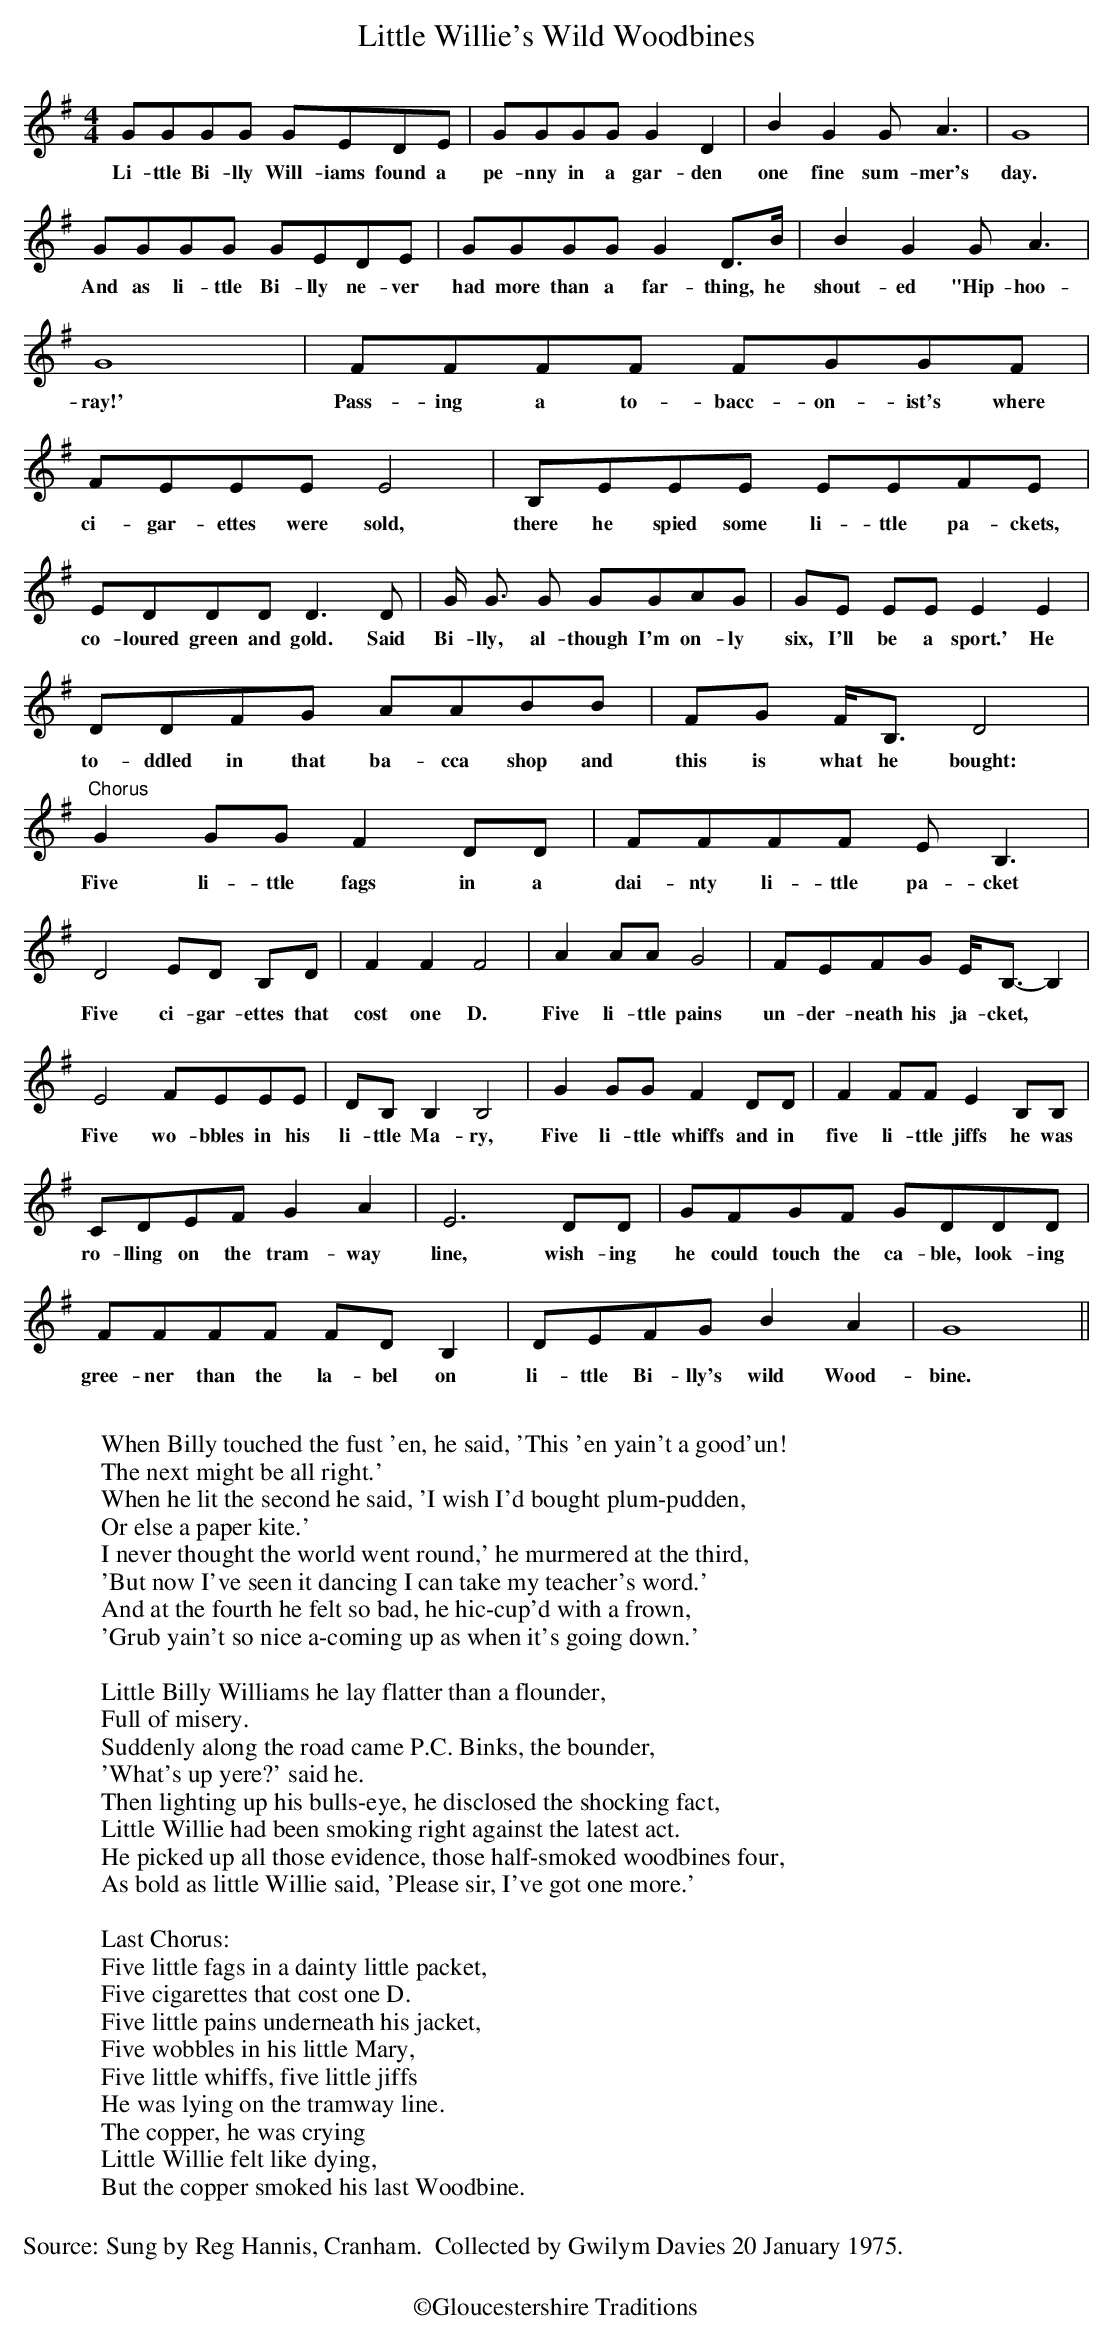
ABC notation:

X:1
T:Little Willie's Wild Woodbines
M:4/4
L:1/4
K:G
G/G/G/G/ G/E/D/E/|G/G/G/G/GD|BGG<A|G4|
w:Li-ttle Bi-lly Will-iams found a pe-nny in a gar-den one fine sum-mer's day.
G/G/G/G/ G/E/D/E/|G/G/G/G/GD/>B/|BGG<A|
w:And as li-ttle Bi-lly ne-ver had more than a far-thing, he shout-ed "Hip-hoo-
G4|F/F/F/F/ F/G/G/F/|F/E/E/E/E2|B,/E/E/E/ E/E/F/E/|
w:ray!' Pass-ing a to-bacc-on-ist's where ci-gar-ettes were sold, there he spied some li-ttle pa-ckets,
E/D/D/D/ D>D|G/< G/ G/ G/G/A/G/|G/E/ E/E/ EE|
w:co-loured green and gold. Said Bi-lly, al-though I'm on-ly six, I'll be a sport.' He
D/D/F/G/ A/A/B/B/|F/G/ F/<B,/D2|"Chorus"G G/G/ F D/D/|F/F/F/F/ E<B,|
w: to-ddled in that ba-cca shop and this is what he bought:  Five li-ttle fags in a dai-nty li-ttle pa-cket
D2E/D/ B,/D/|FFF2|AA/A/G2|F/E/F/G/ E/<B,/-B,|
w:Five ci-gar-ettes that cost one D. Five li-ttle pains un-der-neath his ja-cket,
E2F/E/E/E/|D/B,/ B,B,2|G G/G/ FD/D/|F F/F/E B,/B,/|
w:Five wo-bbles in his li-ttle Ma-ry, Five li-ttle whiffs and in five li-ttle jiffs he was
C/D/E/F/ GA|E3D/D/|G/F/G/F/ G/D/D/D/|
w:ro-lling on the tram-way line, wish-ing he could touch the ca-ble, look-ing
F/F/F/F/ F/D/B,|D/E/F/G/B A|G4||
w: gree-ner than the la-bel on li-ttle Bi-lly's wild Wood-bine.
W:
W:When Billy touched the fust 'en, he said, 'This 'en yain't a good'un!
W:The next might be all right.'
W:When he lit the second he said, 'I wish I'd bought plum-pudden,
W:Or else a paper kite.'
W:I never thought the world went round,' he murmered at the third,
W:'But now I've seen it dancing I can take my teacher's word.'
W:And at the fourth he felt so bad, he hic-cup'd with a frown,
W:'Grub yain't so nice a-coming up as when it's going down.'
W:
W:Little Billy Williams he lay flatter than a flounder,
W:Full of misery.
W:Suddenly along the road came P.C. Binks, the bounder,
W:'What's up yere?' said he.
W:Then lighting up his bulls-eye, he disclosed the shocking fact,
W:Little Willie had been smoking right against the latest act.
W:He picked up all those evidence, those half-smoked woodbines four,
W:As bold as little Willie said, 'Please sir, I've got one more.'
W:
W:Last Chorus:
W:Five little fags in a dainty little packet,
W:Five cigarettes that cost one D.
W:Five little pains underneath his jacket,
W:Five wobbles in his little Mary,
W:Five little whiffs, five little jiffs
W:He was lying on the tramway line.
W:The copper, he was crying
W:Little Willie felt like dying,
W:But the copper smoked his last Woodbine.
W:
